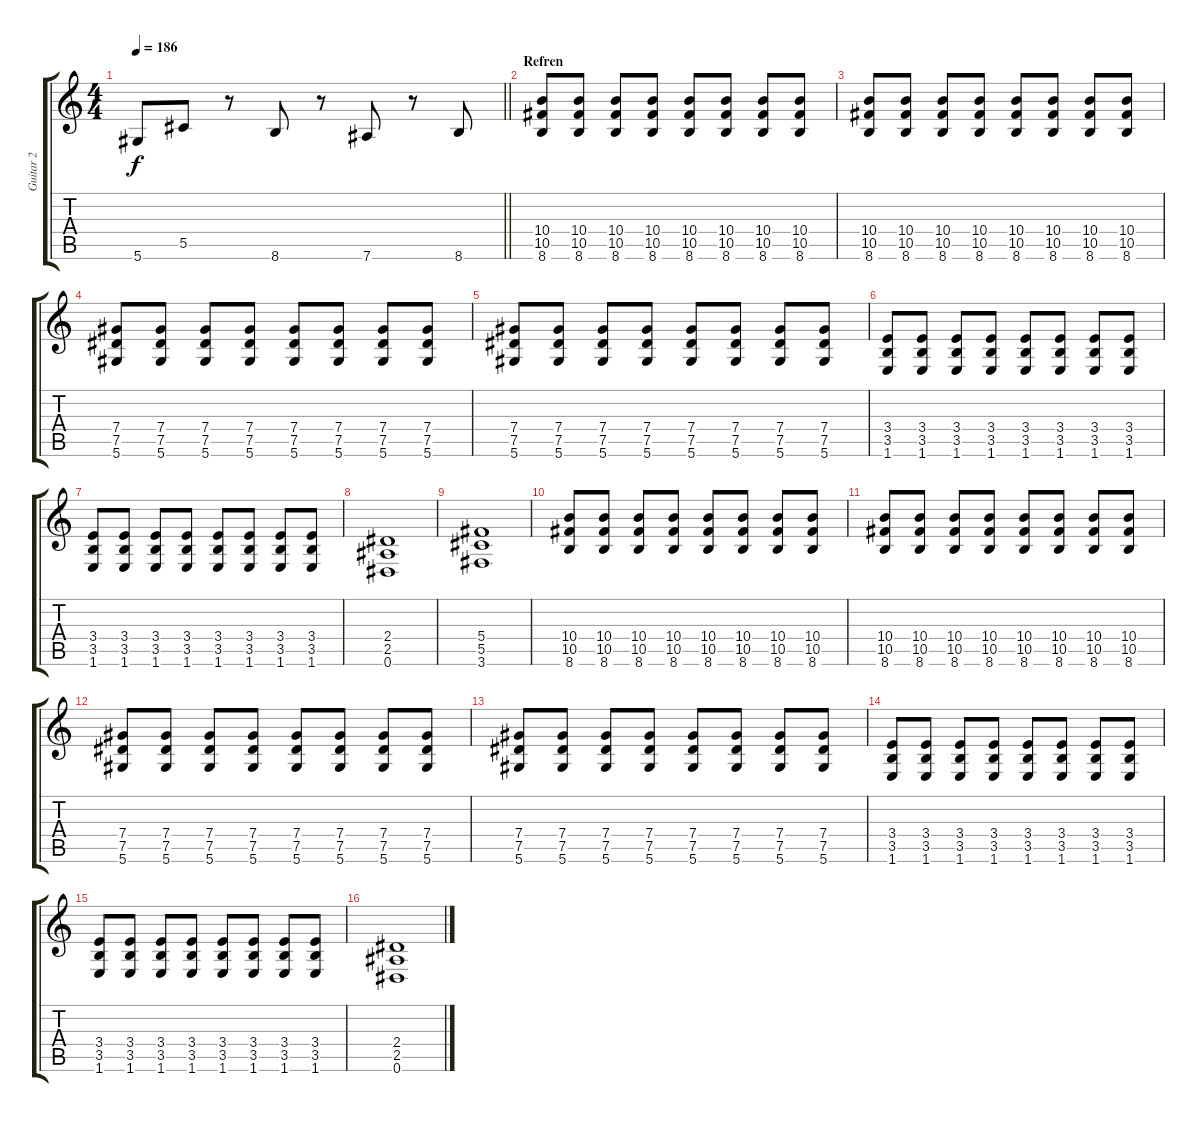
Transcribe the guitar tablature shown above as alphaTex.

\track ("Guitar 2" "Guitar 2") {instrument distortionguitar}
\staff {score tabs}
\tuning (Eb4 Bb3 Gb3 Db3 Ab2 Eb2) {hide}
\ts (4 4)
\tempo 186
\clef g2
\barLineRight lightlight
\ks c
5.6.8{dy f} 5.5.8 r.8 8.6.8 r.8 7.6.8 r.8 8.6.8 |
\section ("" "Refren")
(10.4 10.5 8.6).8 (10.4 10.5 8.6).8 (10.4 10.5 8.6).8 (10.4 10.5 8.6).8 (10.4 10.5 8.6).8 (10.4 10.5 8.6).8 (10.4 10.5 8.6).8 (10.4 10.5 8.6).8 |
(10.4 10.5 8.6).8 (10.4 10.5 8.6).8 (10.4 10.5 8.6).8 (10.4 10.5 8.6).8 (10.4 10.5 8.6).8 (10.4 10.5 8.6).8 (10.4 10.5 8.6).8 (10.4 10.5 8.6).8 |
(7.4 7.5 5.6).8 (7.4 7.5 5.6).8 (7.4 7.5 5.6).8 (7.4 7.5 5.6).8 (7.4 7.5 5.6).8 (7.4 7.5 5.6).8 (7.4 7.5 5.6).8 (7.4 7.5 5.6).8 |
(7.4 7.5 5.6).8 (7.4 7.5 5.6).8 (7.4 7.5 5.6).8 (7.4 7.5 5.6).8 (7.4 7.5 5.6).8 (7.4 7.5 5.6).8 (7.4 7.5 5.6).8 (7.4 7.5 5.6).8 |
(3.4 3.5 1.6).8 (3.4 3.5 1.6).8 (3.4 3.5 1.6).8 (3.4 3.5 1.6).8 (3.4 3.5 1.6).8 (3.4 3.5 1.6).8 (3.4 3.5 1.6).8 (3.4 3.5 1.6).8 |
(3.4 3.5 1.6).8 (3.4 3.5 1.6).8 (3.4 3.5 1.6).8 (3.4 3.5 1.6).8 (3.4 3.5 1.6).8 (3.4 3.5 1.6).8 (3.4 3.5 1.6).8 (3.4 3.5 1.6).8 |
(2.4 2.5 0.6).1 |
(5.4 5.5 3.6).1 |
(10.4 10.5 8.6).8 (10.4 10.5 8.6).8 (10.4 10.5 8.6).8 (10.4 10.5 8.6).8 (10.4 10.5 8.6).8 (10.4 10.5 8.6).8 (10.4 10.5 8.6).8 (10.4 10.5 8.6).8 |
(10.4 10.5 8.6).8 (10.4 10.5 8.6).8 (10.4 10.5 8.6).8 (10.4 10.5 8.6).8 (10.4 10.5 8.6).8 (10.4 10.5 8.6).8 (10.4 10.5 8.6).8 (10.4 10.5 8.6).8 |
(7.4 7.5 5.6).8 (7.4 7.5 5.6).8 (7.4 7.5 5.6).8 (7.4 7.5 5.6).8 (7.4 7.5 5.6).8 (7.4 7.5 5.6).8 (7.4 7.5 5.6).8 (7.4 7.5 5.6).8 |
(7.4 7.5 5.6).8 (7.4 7.5 5.6).8 (7.4 7.5 5.6).8 (7.4 7.5 5.6).8 (7.4 7.5 5.6).8 (7.4 7.5 5.6).8 (7.4 7.5 5.6).8 (7.4 7.5 5.6).8 |
(3.4 3.5 1.6).8 (3.4 3.5 1.6).8 (3.4 3.5 1.6).8 (3.4 3.5 1.6).8 (3.4 3.5 1.6).8 (3.4 3.5 1.6).8 (3.4 3.5 1.6).8 (3.4 3.5 1.6).8 |
(3.4 3.5 1.6).8 (3.4 3.5 1.6).8 (3.4 3.5 1.6).8 (3.4 3.5 1.6).8 (3.4 3.5 1.6).8 (3.4 3.5 1.6).8 (3.4 3.5 1.6).8 (3.4 3.5 1.6).8 |
(2.4 2.5 0.6).1
